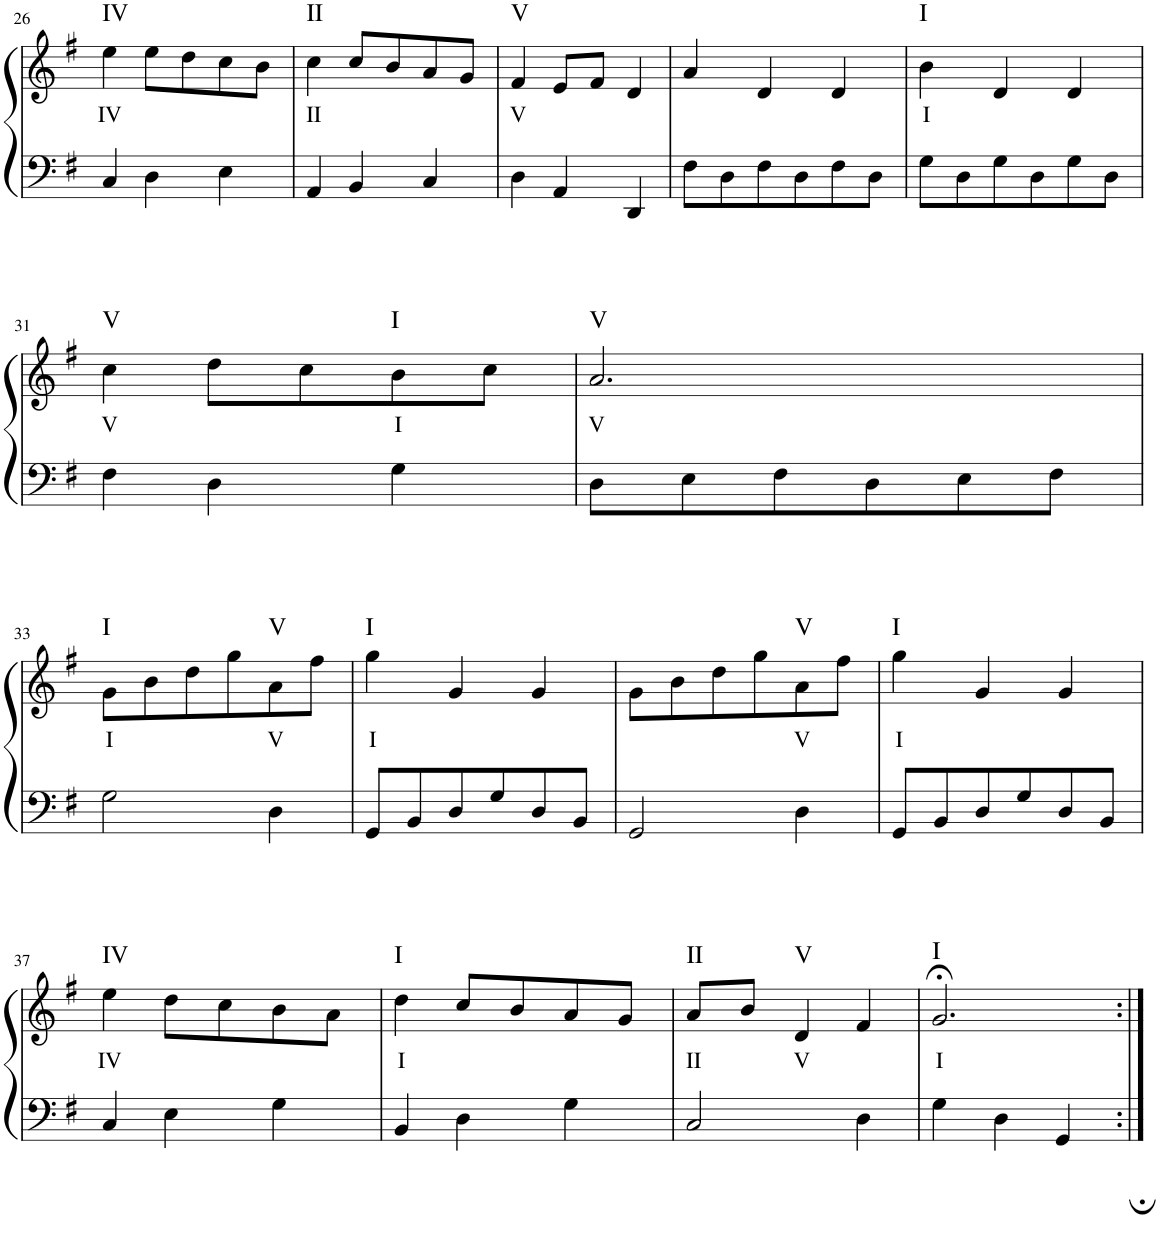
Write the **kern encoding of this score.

**kern	**kern	**text	**harte
*part1	*part1	*part1	*part1
*staff2	*staff1	*staff1	*
*I"Piano	*	*	*
*I'Pno	*	*	*
!!LO:PB:g=z
*clefF4	*clefG2	*	*
*k[f#]	*k[f#]	*	*
*M3/4	*M3/4	*	*
=26	=26	=26	=26
!	!	!LO:LY:b	!LO:H:kt=IV
4C/	4ee'\	IV	N
4D\	8ee\L	.	.
.	8dd\	.	.
4E\	8cc\	.	.
.	8b\J	.	.
=27	=27	=27	=27
!	!	!LO:LY:b	!LO:H:kt=II
4AA/	4cc'\	II	N
4BB/	8cc/L	.	.
.	8b/	.	.
4C/	8a/	.	.
.	8g/J	.	.
=28	=28	=28	=28
!	!	!LO:LY:b	!LO:H:kt=V
4D\	4f#/	V	N
4AA/	8e/L	.	.
.	8f#/J	.	.
4DD/	4d/	.	.
=29	=29	=29	=29
8F#\L	4a/	.	.
8D\	.	.	.
8F#\	4d'/	.	.
8D\	.	.	.
8F#\	4d'/	.	.
8D\J	.	.	.
=30	=30	=30	=30
!	!	!LO:LY:b	!LO:H:kt=I
8G\L	4b\	I	N
8D\	.	.	.
8G\	4d'/	.	.
8D\	.	.	.
8G\	4d'/	.	.
8D\J	.	.	.
!!LO:LB:g=z
=31	=31	=31	=31
!	!	!LO:LY:b	!LO:H:kt=V
4F#\	4cc\	V	N
4D\	8dd\L	.	.
.	8cc\	.	.
!	!	!LO:LY:b	!LO:H:kt=I
4G\	8b\	I	N
.	8cc\J	.	.
=32	=32	=32	=32
!	!	!LO:LY:b	!LO:H:kt=V
8D\L	2.a/	V	N
8E\	.	.	.
8F#\	.	.	.
8D\	.	.	.
8E\	.	.	.
8F#\J	.	.	.
!!LO:LB:g=z
=33	=33	=33	=33
!	!	!LO:LY:b	!LO:H:kt=I
2G\	8g\L	I	N
.	8b\	.	.
.	8dd\	.	.
.	8gg\	.	.
!	!	!LO:LY:b	!LO:H:kt=V
4D\	8a\	V	N
.	8ff#\J	.	.
=34	=34	=34	=34
!	!	!LO:LY:b	!LO:H:kt=I
8GG/L	4gg\	I	N
8BB/	.	.	.
8D/	4g'/	.	.
8G/	.	.	.
8D/	4g'/	.	.
8BB/J	.	.	.
=35	=35	=35	=35
2GG/	8g\L	.	.
.	8b\	.	.
.	8dd\	.	.
.	8gg\	.	.
!	!	!LO:LY:b	!LO:H:kt=V
4D\	8a\	V	N
.	8ff#\J	.	.
=36	=36	=36	=36
!	!	!LO:LY:b	!LO:H:kt=I
8GG/L	4gg\	I	N
8BB/	.	.	.
8D/	4g'/	.	.
8G/	.	.	.
8D/	4g'/	.	.
8BB/J	.	.	.
!!LO:LB:g=z
=37	=37	=37	=37
!	!	!LO:LY:b	!LO:H:kt=IV
4C/	4ee\	IV	N
4E\	8dd\L	.	.
.	8cc\	.	.
4G\	8b\	.	.
.	8a\J	.	.
=38	=38	=38	=38
!	!	!LO:LY:b	!LO:H:kt=I
4BB/	4dd\	I	N
4D\	8cc/L	.	.
.	8b/	.	.
4G\	8a/	.	.
.	8g/J	.	.
=39	=39	=39	=39
!	!	!LO:LY:b	!LO:H:kt=II
2C/	8a/L	II	N
.	8b/J	.	.
!	!	!LO:LY:b	!LO:H:kt=V
.	4d/	V	N
4D\	4f#/	.	.
=40	=40	=40	=40
!	!	!LO:LY:b	!LO:H:kt=I
4G\	2.g;</	I	N
4D\	.	.	.
4GG;/	.	.	.
=:|!	=:|!	=:|!	=:|!
*-	*-	*-	*-
